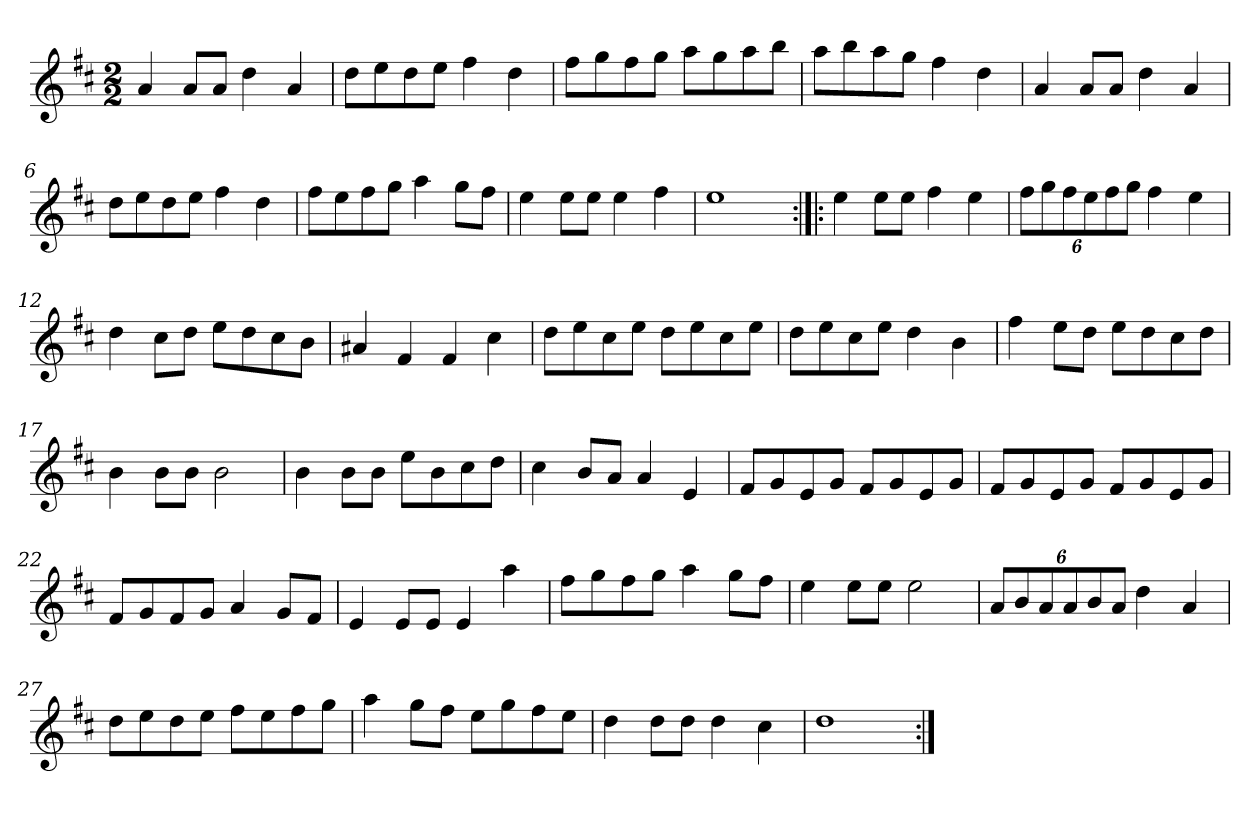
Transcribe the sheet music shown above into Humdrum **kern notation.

**kern
*part1
*staff1
*clefG2
*k[f#c#]
*D:
*M2/2
*MM120
=1
4a
8a/L
8a/J
4dd
4a
=2
8dd\L
8ee\
8dd\
8ee\J
4ff#
4dd
=3
8ff#\L
8gg\
8ff#\
8gg\J
8aa\L
8gg\
8aa\
8bb\J
=4
8aa\L
8bb\
8aa\
8gg\J
4ff#
4dd
=5
4a
8a/L
8a/J
4dd
4a
=6
8dd\L
8ee\
8dd\
8ee\J
4ff#
4dd
=7
8ff#\L
8ee\
8ff#\
8gg\J
4aa
8gg\L
8ff#\J
=8
4ee
8ee\L
8ee\J
4ee
4ff#
=9
1ee
=10:|!|:
4ee
8ee\L
8ee\J
4ff#
4ee
=11
12ff#\L
12gg\
12ff#\
12ee\
12ff#\
12gg\J
4ff#
4ee
=12
4dd
8cc#\L
8dd\J
8ee\L
8dd\
8cc#\
8b\J
=13
4a#X
4f#
4f#
4cc#
=14
8dd\L
8ee\
8cc#\
8ee\J
8dd\L
8ee\
8cc#\
8ee\J
=15
8dd\L
8ee\
8cc#\
8ee\J
4dd
4b
=16
4ff#
8ee\L
8dd\J
8ee\L
8dd\
8cc#\
8dd\J
=17
4b
8b\L
8b\J
2b
=18
4b
8b\L
8b\J
8ee\L
8b\
8cc#\
8dd\J
=19
4cc#
8b/L
8a/J
4a
4e
=20
8f#/L
8g/
8e/
8g/J
8f#/L
8g/
8e/
8g/J
=21
8f#/L
8g/
8e/
8g/J
8f#/L
8g/
8e/
8g/J
=22
8f#/L
8g/
8f#/
8g/J
4a
8g/L
8f#/J
=23
4e
8e/L
8e/J
4e
4aa
=24
8ff#\L
8gg\
8ff#\
8gg\J
4aa
8gg\L
8ff#\J
=25
4ee
8ee\L
8ee\J
2ee
=26
12a/L
12b/
12a/
12a/
12b/
12a/J
4dd
4a
=27
8dd\L
8ee\
8dd\
8ee\J
8ff#\L
8ee\
8ff#\
8gg\J
=28
4aa
8gg\L
8ff#\J
8ee\L
8gg\
8ff#\
8ee\J
=29
4dd
8dd\L
8dd\J
4dd
4cc#
=30
1dd
=:|!
*-
